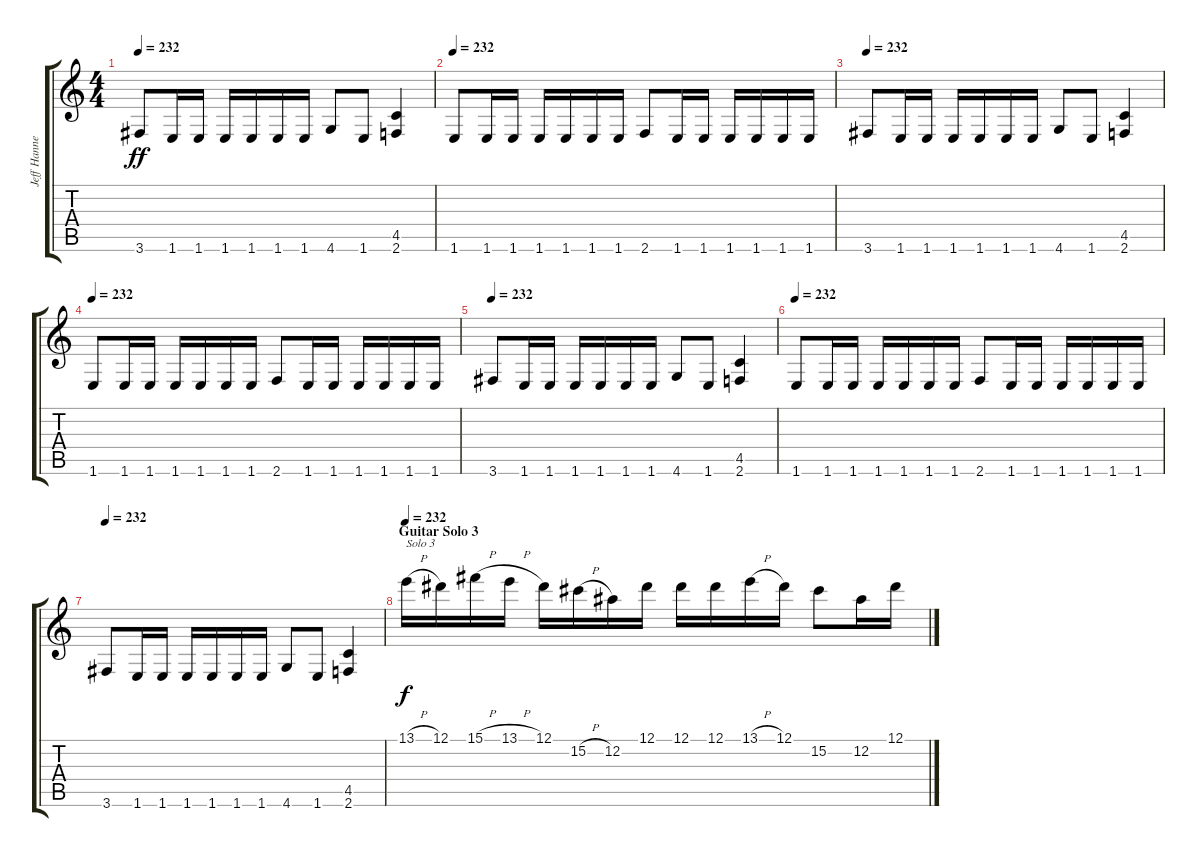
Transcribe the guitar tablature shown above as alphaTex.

\track ("Jeff Hanneman" "Jeff Hanne") {instrument distortionguitar}
\staff {score tabs}
\tuning (Eb4 Bb3 Gb3 Db3 Ab2 Eb2) {hide}
\ts (4 4)
\tempo 232
\clef g2
\ks c
3.6.8{dy ff} 1.6.16 1.6.16 1.6.16 1.6.16 1.6.16 1.6.16 4.6.8 1.6.8 (4.5 2.6).4 |
\tempo 232
1.6.8 1.6.16 1.6.16 1.6.16 1.6.16 1.6.16 1.6.16 2.6.8 1.6.16 1.6.16 1.6.16 1.6.16 1.6.16 1.6.16 |
\tempo 232
3.6.8 1.6.16 1.6.16 1.6.16 1.6.16 1.6.16 1.6.16 4.6.8 1.6.8 (4.5 2.6).4 |
\tempo 232
1.6.8 1.6.16 1.6.16 1.6.16 1.6.16 1.6.16 1.6.16 2.6.8 1.6.16 1.6.16 1.6.16 1.6.16 1.6.16 1.6.16 |
\tempo 232
3.6.8 1.6.16 1.6.16 1.6.16 1.6.16 1.6.16 1.6.16 4.6.8 1.6.8 (4.5 2.6).4 |
\tempo 232
1.6.8 1.6.16 1.6.16 1.6.16 1.6.16 1.6.16 1.6.16 2.6.8 1.6.16 1.6.16 1.6.16 1.6.16 1.6.16 1.6.16 |
\tempo 232
3.6.8 1.6.16 1.6.16 1.6.16 1.6.16 1.6.16 1.6.16 4.6.8 1.6.8 (4.5 2.6).4 |
\section ("" "Guitar Solo 3")
\tempo 232
13.1{h}.16{txt "Solo 3" dy f volume 15} 12.1.16 15.1{h}.16 13.1{h}.16 12.1.16 15.2{h}.16 12.2.16 12.1.16 12.1.16 12.1.16 13.1{h}.16 12.1.16 15.2.8 12.2.16 12.1.16
